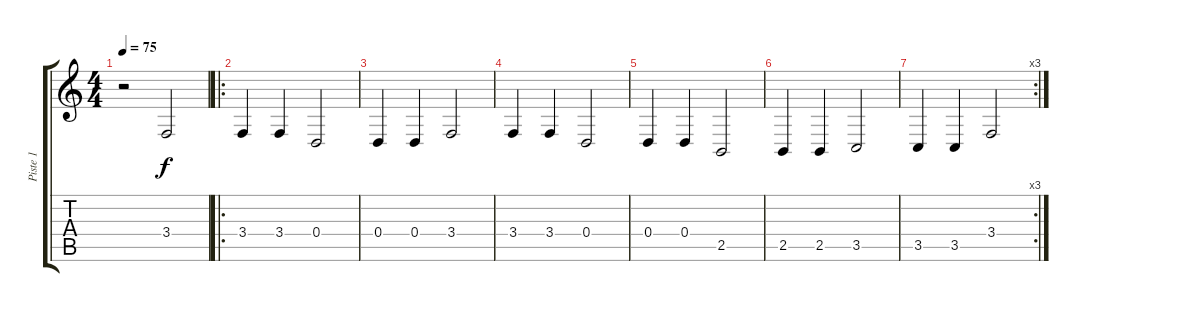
\track ("Piste 1" "Piste 1") {instrument clavinet}
\staff {score tabs}
\tuning (E4 B3 G3 D3 A2 E2) {hide}
\ts (4 4)
\tempo 75
\clef g2
\ks c
r.2{dy f instrument clavinet} 3.4.2 |
\ro
3.4.4 3.4.4 0.4.2 |
0.4.4 0.4.4 3.4.2 |
3.4.4 3.4.4 0.4.2 |
0.4.4 0.4.4 2.5.2 |
2.5.4 2.5.4 3.5.2 |
\rc 3
3.5.4 3.5.4 3.4.2
